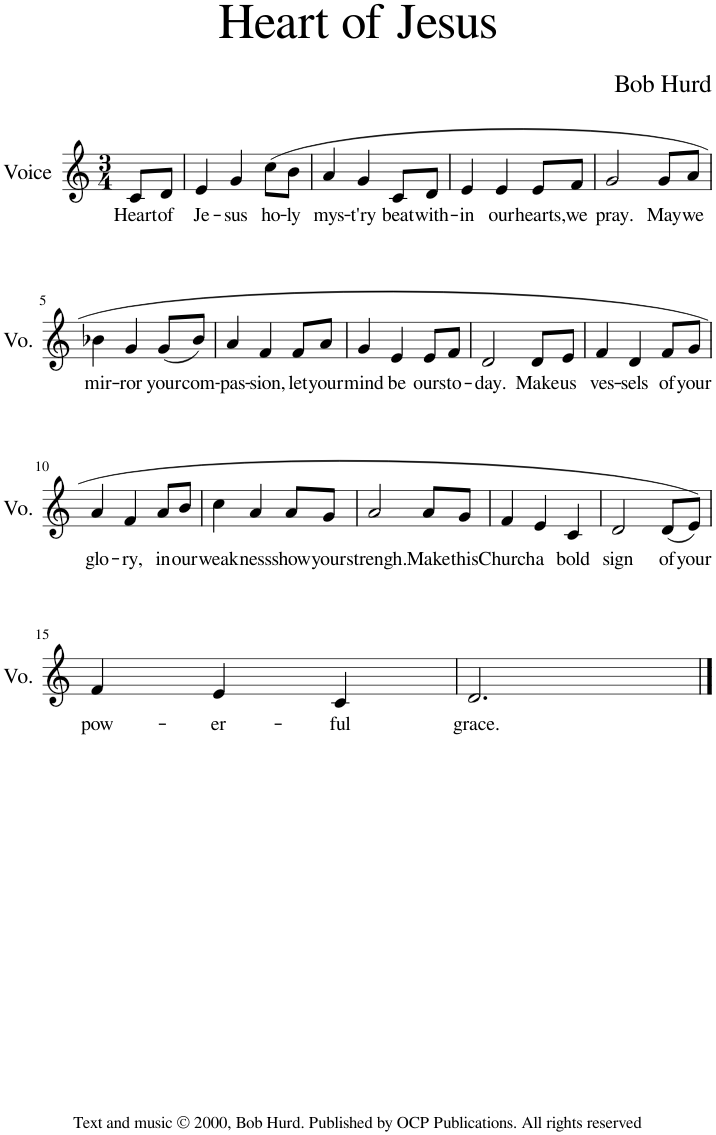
**kern	**text
*part1	*part1
*staff1	*staff1
*I"Voice	*
*I'Vo.	*
*clefG2	*
*k[]	*
*M3/4	*
=	=
!	!LO:LY:b
8c/L	Heart
!	!LO:LY:b
8d/J	of
=1	=1
!	!LO:LY:b
4e/	Je-
!	!LO:LY:b
4g/	-sus
!	!LO:LY:b
(8cc\L	ho-
!	!LO:LY:b
8b\J	-ly
=2	=2
!	!LO:LY:b
4a/	mys-
!	!LO:LY:b
4g/	-t'ry
!	!LO:LY:b
8c/L	beat
!	!LO:LY:b
8d/J	with-
=3	=3
!	!LO:LY:b
4e/	-in
!	!LO:LY:b
4e/	our
!	!LO:LY:b
8e/L	hearts,
!	!LO:LY:b
8f/J	we
=4	=4
!	!LO:LY:b
2g/	pray.
!	!LO:LY:b
8g/L	May
!	!LO:LY:b
8a/J	we
!!LO:LB:g=z
=5	=5
!	!LO:LY:b
4b-X\	mir-
!	!LO:LY:b
4g/	-ror
!	!LO:LY:b
(8g/L	your
!	!LO:LY:b
8b-/J)	com-
=6	=6
!	!LO:LY:b
4a/	-pas-
!	!LO:LY:b
4f/	-sion,
!	!LO:LY:b
8f/L	let
!	!LO:LY:b
8a/J	your
=7	=7
!	!LO:LY:b
4g/	mind
!	!LO:LY:b
4e/	be
!	!LO:LY:b
8e/L	ours
!	!LO:LY:b
8f/J	to-
=8	=8
!	!LO:LY:b
2d/	-day.
!	!LO:LY:b
8d/L	Make
!	!LO:LY:b
8e/J	us
=9	=9
!	!LO:LY:b
4f/	ves-
!	!LO:LY:b
4d/	-sels
!	!LO:LY:b
8f/L	of
!	!LO:LY:b
8g/J	your
!!LO:LB:g=z
=10	=10
!	!LO:LY:b
4a/	glo-
!	!LO:LY:b
4f/	-ry,
!	!LO:LY:b
8a/L	in
!	!LO:LY:b
8b/J	our
=11	=11
!	!LO:LY:b
4cc\	weak-
!	!LO:LY:b
4a/	-ness
!	!LO:LY:b
8a/L	show
!	!LO:LY:b
8g/J	your
=12	=12
!	!LO:LY:b
2a/	strengh.
!	!LO:LY:b
8a/L	Make
!	!LO:LY:b
8g/J	this
=13	=13
!	!LO:LY:b
4f/	Church
!	!LO:LY:b
4e/	a
!	!LO:LY:b
4c/	bold
=14	=14
!	!LO:LY:b
2d/	sign
!	!LO:LY:b
(8d/L	of
!	!LO:LY:b
8e/J))	your
!!LO:LB:g=z
=15	=15
!	!LO:LY:b
4f/	pow-
!	!LO:LY:b
4e/	-er-
!	!LO:LY:b
4c/	-ful
=16	=16
!	!LO:LY:b
2.d/	grace.
==	==
*-	*-
